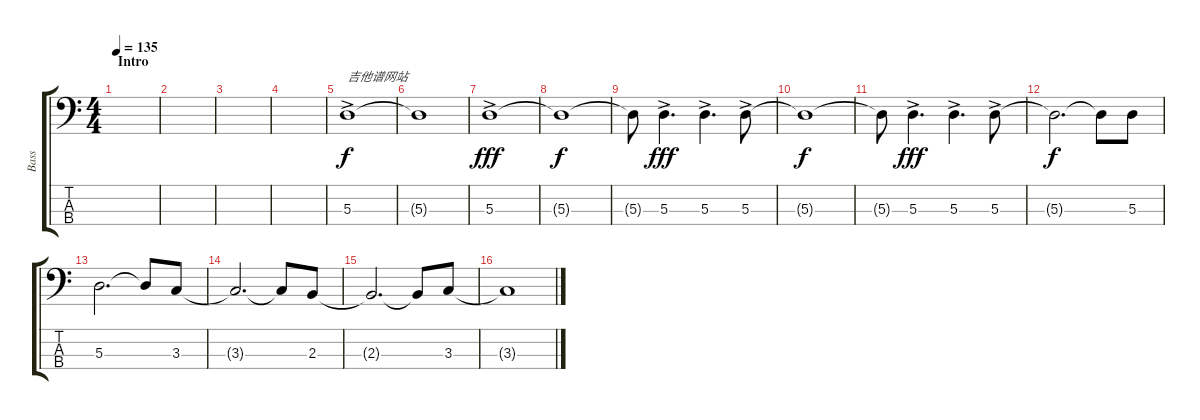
\track ("Bass" "Bass") {instrument electricbassfinger}
\staff {score tabs}
\tuning (G2 D2 A1 E1) {hide}
\ts (4 4)
\section ("" "Intro")
\tempo 135
\clef f4
\ks c
|
|
|
|
5.3{ac}.1{txt "吉他谱网站"} |
5.3{t}.1{dy f} |
5.3{ac}.1{dy fff} |
5.3{t}.1{dy f} |
5.3{t}.8 5.3{ac}.4{d dy fff} 5.3{ac}.4{d} 5.3{ac}.8 |
5.3{t}.1{dy f} |
5.3{t}.8 5.3{ac}.4{d dy fff} 5.3{ac}.4{d} 5.3{ac}.8 |
5.3{t}.2{d dy f} 5.3{t}.8 5.3.8 |
5.3.2{d} 5.3{t}.8 3.3.8 |
3.3{t}.2{d} 3.3{t}.8 2.3.8 |
2.3{t}.2{d} 2.3{t}.8 3.3.8 |
3.3{t}.1
